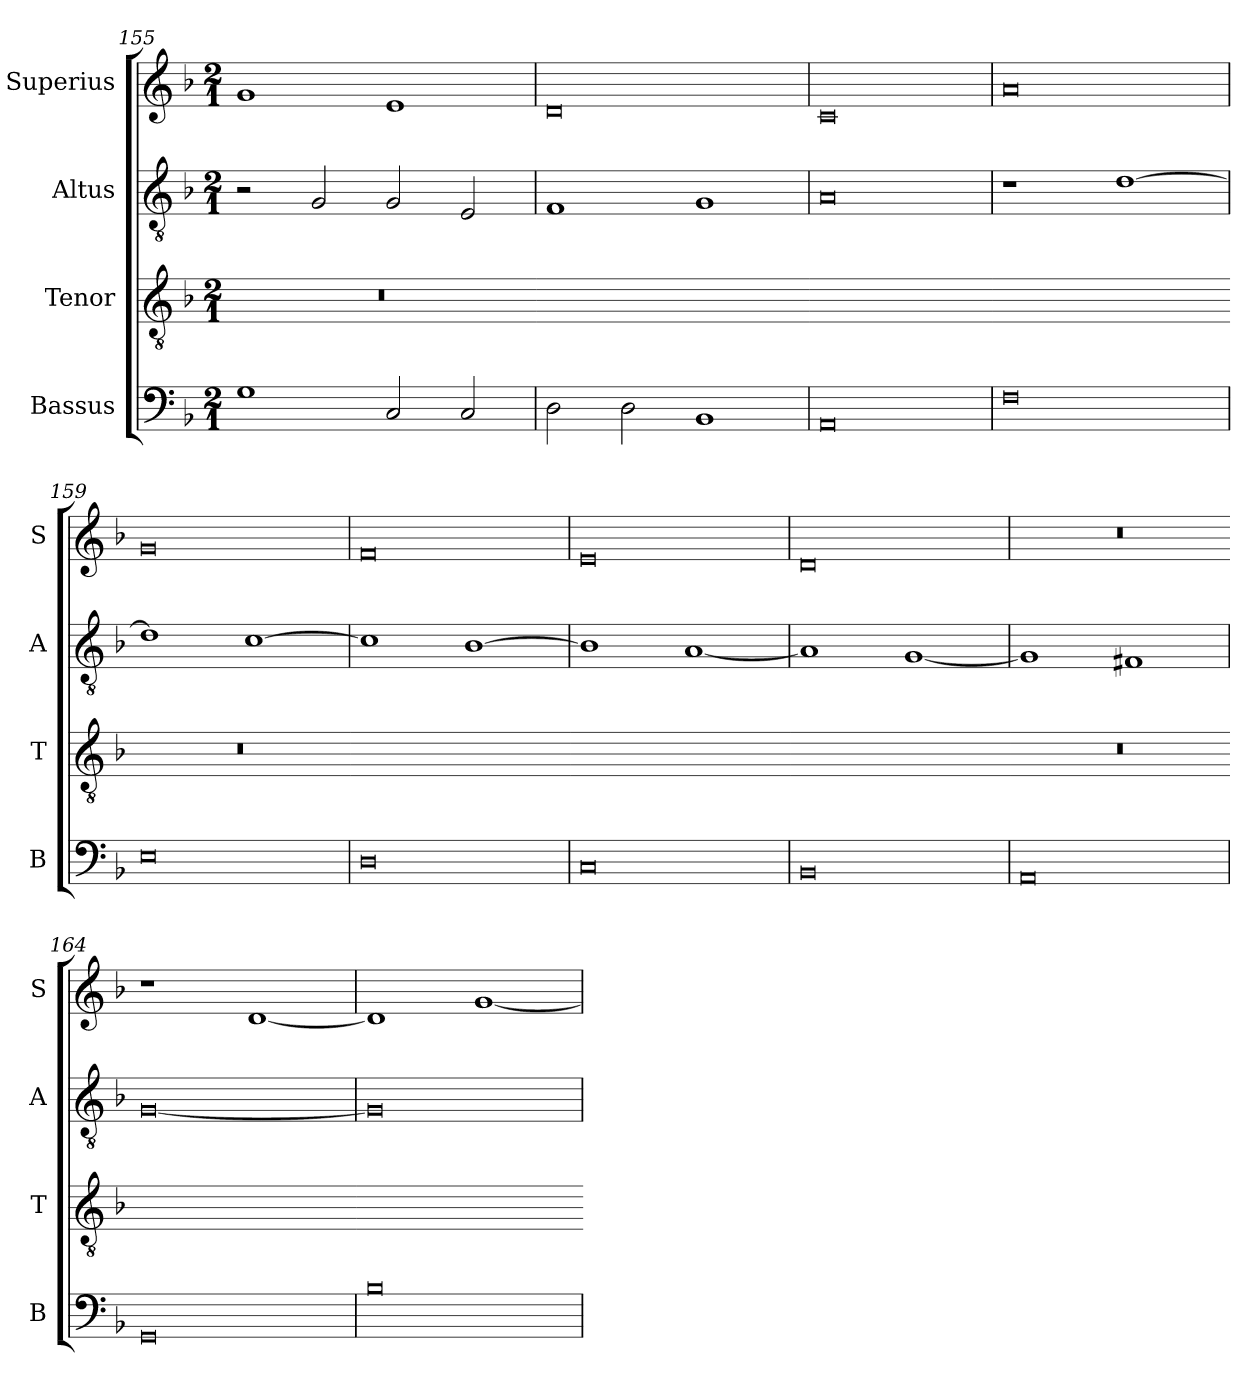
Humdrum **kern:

**kern	**kern	**kern	**kern
*part4	*part3	*part2	*part1
*staff4	*staff3	*staff2	*staff1
*I"Bassus	*I"Tenor	*I"Altus	*I"Superius
*I'B	*I'T	*I'A	*I'S
*clefF4	*clefGv2	*clefGv2	*clefG2
*k[b-]	*k[b-]	*k[b-]	*k[b-]
*M2/1	*M2/1	*M2/1	*M2/1
=155	=155	=155	=155
!	!LO:N:vis=4	!	!
1G	3%4.r	2r	1g
.	.	2G/	.
2C/	.	2G/	1e
2C/	.	2E/	.
=156	=156-	=156	=156
!	!LO:N:vis=4	!	!
2D\	3%4.ryy	1F	0d
2D\	.	.	.
1BB-	.	1G	.
=157	=157-	=157	=157
!	!LO:N:vis=4	!	!
0AA	3%4.ryy	0A	0c
=158	=158-	=158	=158
!	!LO:N:vis=4	!	!
0F	3%4.ryy	1r	0a
.	.	[1d	.
=159	=159-	=159	=159
!	!LO:N:vis=4	!	!
0E	3%4.r	1d]	0g
.	.	[1c	.
=160	=160-	=160	=160
!	!LO:N:vis=4	!	!
0D	3%4.ryy	1c]	0f
.	.	[1B-	.
=161	=161-	=161	=161
!	!LO:N:vis=4	!	!
0C	3%4.ryy	1B-]	0e
.	.	[1A	.
=162	=162-	=162	=162
!	!LO:N:vis=4	!	!
0BB-	3%4.ryy	1A]	0d
.	.	[1G	.
=163	=163-	=163	=163
!	!LO:N:vis=4	!	!
0AA	3%4.r	1G]	0r
.	.	1F#X	.
=164	=164-	=164	=164
!	!LO:N:vis=4	!	!
0GG	3%4.ryy	[0G	1r
.	.	.	[1d
=165	=165-	=165	=165
!	!LO:N:vis=4	!	!
0B-	3%4.ryy	0G]	1d]
.	.	.	[1g
=	=-	=	=
*-	*-	*-	*-
